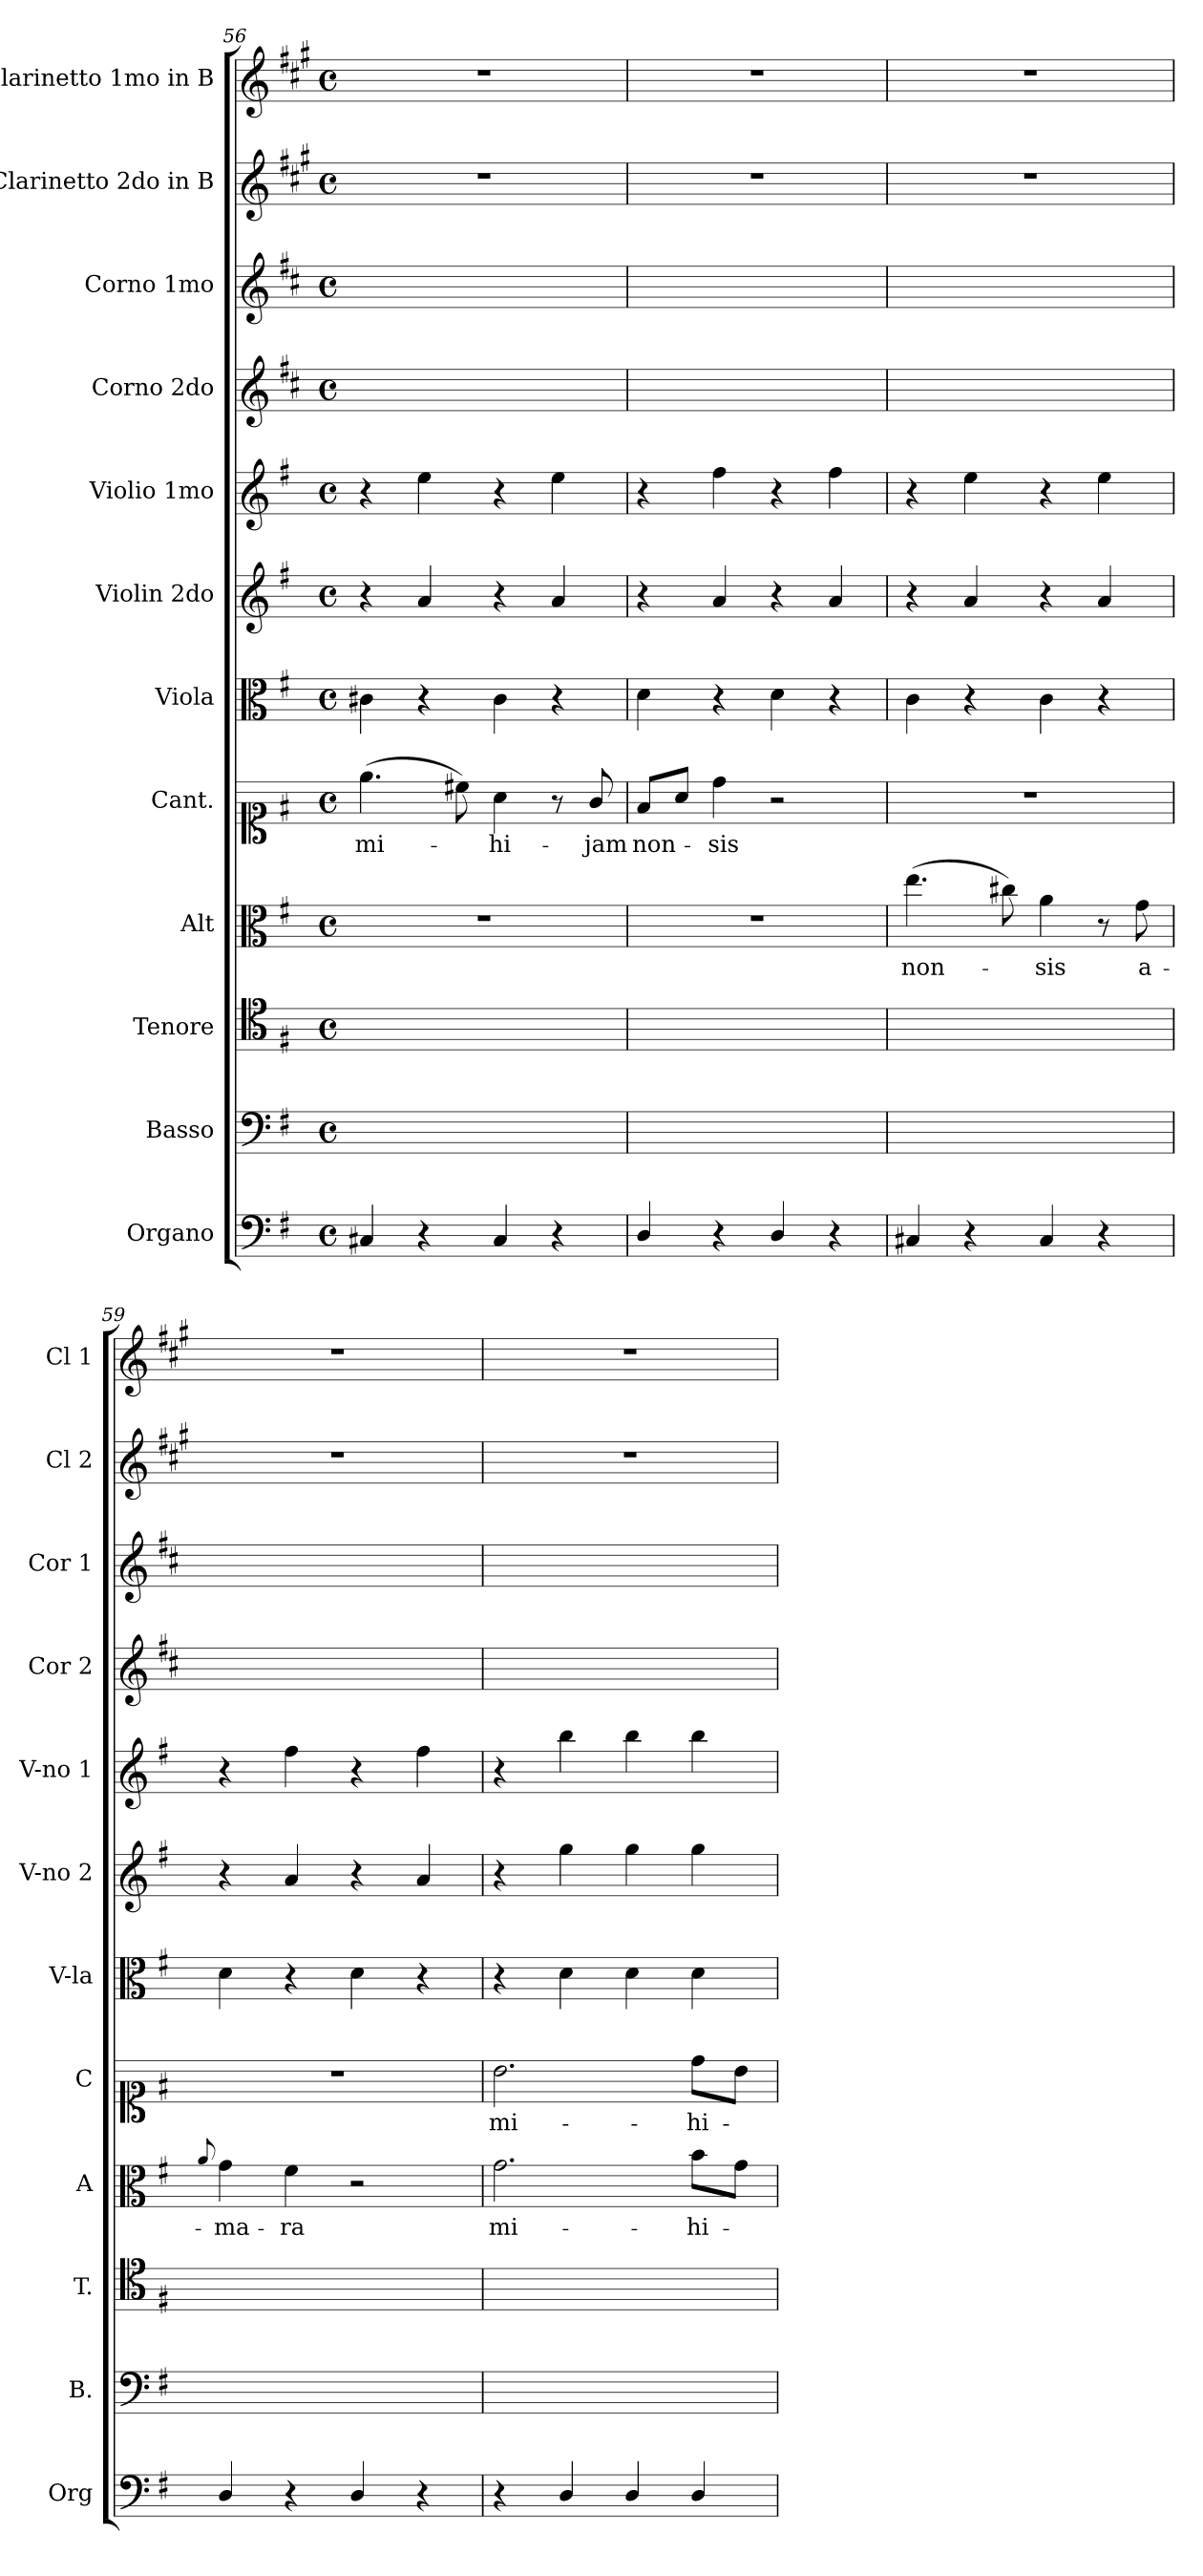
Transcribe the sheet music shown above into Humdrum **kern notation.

**kern	**kern	**kern	**kern	**text	**kern	**text	**kern	**kern	**kern	**kern	**kern	**kern	**kern
*part12	*part11	*part10	*part9	*part9	*part8	*part8	*part7	*part6	*part5	*part4	*part3	*part2	*part1
*staff12	*staff11	*staff10	*staff9	*staff9	*staff8	*staff8	*staff7	*staff6	*staff5	*staff4	*staff3	*staff2	*staff1
*I"Organo	*I"Basso	*I"Tenore	*I"Alt	*	*I"Cant.	*	*I"Viola	*I"Violin 2do	*I"Violio 1mo	*I"Corno 2do	*I"Corno 1mo	*I"Clarinetto 2do in B	*I"Clarinetto 1mo in B
*I'Org	*I'B.	*I'T.	*I'A	*	*I'C	*	*I'V-la	*I'V-no 2	*I'V-no 1	*I'Cor 2	*I'Cor 1	*I'Cl 2	*I'Cl 1
*clefF4	*clefF4	*clefC4	*clefC3	*	*clefC1	*	*clefC3	*clefG2	*clefG2	*clefG2	*clefG2	*clefG2	*clefG2
*	*	*	*	*	*	*	*	*	*	*ITrd4c7	*ITrd4c7	*ITrd1c2	*ITrd1c2
*k[f#]	*k[f#]	*k[f#]	*k[f#]	*	*k[f#]	*	*k[f#]	*k[f#]	*k[f#]	*k[f#]	*k[f#]	*k[f#]	*k[f#]
*M4/4	*M4/4	*M4/4	*M4/4	*	*M4/4	*	*M4/4	*M4/4	*M4/4	*M4/4	*M4/4	*M4/4	*M4/4
*met(c)	*met(c)	*met(c)	*met(c)	*	*met(c)	*	*met(c)	*met(c)	*met(c)	*met(c)	*met(c)	*met(c)	*met(c)
=56	=56	=56	=56	=56	=56	=56	=56	=56	=56	=56	=56	=56	=56
4C#X/	1ryy	1ryy	1r	.	(4.ee\	mi-	4c#X\	4r	4r	1ryy	1ryy	1r	1r
4r	.	.	.	.	.	.	4r	4a/	4ee\	.	.	.	.
.	.	.	.	.	8cc#X\)	.	.	.	.	.	.	.	.
4C#/	.	.	.	.	4a\	-hi-	4c#\	4r	4r	.	.	.	.
4r	.	.	.	.	8r	.	4r	4a/	4ee\	.	.	.	.
.	.	.	.	.	8g/	-jam	.	.	.	.	.	.	.
=57	=57	=57	=57	=57	=57	=57	=57	=57	=57	=57	=57	=57	=57
4D/	1ryy	1ryy	1r	.	8f#/L	non-	4d\	4r	4r	1ryy	1ryy	1r	1r
.	.	.	.	.	8a/J	.	.	.	.	.	.	.	.
4r	.	.	.	.	4dd\	-sis	4r	4a/	4ff#\	.	.	.	.
4D/	.	.	.	.	2r	.	4d\	4r	4r	.	.	.	.
4r	.	.	.	.	.	.	4r	4a/	4ff#\	.	.	.	.
=58	=58	=58	=58	=58	=58	=58	=58	=58	=58	=58	=58	=58	=58
4C#X/	1ryy	1ryy	(4.ee\	non-	1r	.	4c\	4r	4r	1ryy	1ryy	1r	1r
4r	.	.	.	.	.	.	4r	4a/	4ee\	.	.	.	.
.	.	.	8cc#X\)	.	.	.	.	.	.	.	.	.	.
4C#/	.	.	4a\	-sis	.	.	4c\	4r	4r	.	.	.	.
4r	.	.	8r	.	.	.	4r	4a/	4ee\	.	.	.	.
.	.	.	8g\	a-	.	.	.	.	.	.	.	.	.
=59	=59	=59	=59	=59	=59	=59	=59	=59	=59	=59	=59	=59	=59
.	.	.	8qqa/	.	.	.	.	.	.	.	.	.	.
4D/	1ryy	1ryy	4g\	-ma-	1r	.	4d\	4r	4r	1ryy	1ryy	1r	1r
4r	.	.	4f#\	-ra	.	.	4r	4a/	4ff#\	.	.	.	.
4D/	.	.	2r	.	.	.	4d\	4r	4r	.	.	.	.
4r	.	.	.	.	.	.	4r	4a/	4ff#\	.	.	.	.
=60	=60	=60	=60	=60	=60	=60	=60	=60	=60	=60	=60	=60	=60
4r	1ryy	1ryy	2.g\	mi-	2.b\	mi-	4r	4r	4r	1ryy	1ryy	1r	1r
4D/	.	.	.	.	.	.	4d\	4gg\	4bb\	.	.	.	.
4D/	.	.	.	.	.	.	4d\	4gg\	4bb\	.	.	.	.
4D/	.	.	8b\L	-hi-	8dd\L	-hi-	4d\	4gg\	4bb\	.	.	.	.
.	.	.	8g\J	.	8b\J	.	.	.	.	.	.	.	.
=	=	=	=	=	=	=	=	=	=	=	=	=	=
*-	*-	*-	*-	*-	*-	*-	*-	*-	*-	*-	*-	*-	*-
